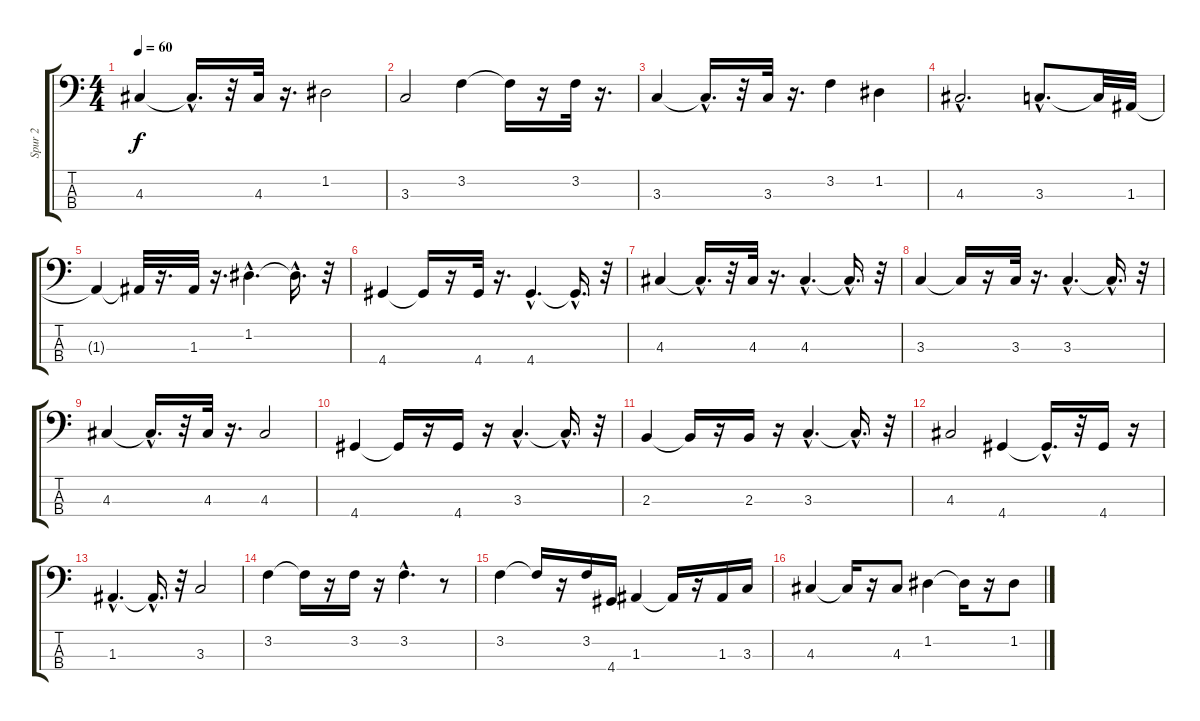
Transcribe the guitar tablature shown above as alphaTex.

\track ("Spur 2" "Spur 2") {instrument electricbassfinger}
\staff {score tabs}
\tuning (G2 D2 A1 E1) {hide}
\ts (4 4)
\tempo 60
\clef f4
\ks c
4.3.4{dy f} 4.3{hac t}.16{d} r.32 4.3.32 r.16{d} 1.2.2 |
3.3.2 3.2.4 3.2{t}.16 r.16 3.2.32 r.16{d} |
3.3.4 3.3{hac t}.16{d} r.32 3.3.32 r.16{d} 3.2.4 1.2.4 |
4.3{hac}.2{d} 3.3{hac}.8{d} 3.3{t}.32 1.3.32 |
1.3{t}.4 1.3{t}.32 r.16{d} 1.3.32 r.16{d} 1.2{hac}.4{d} 1.2{hac t}.16{d} r.32 |
4.4.4 4.4{t}.16 r.16 4.4.32 r.16{d} 4.4{hac}.4{d} 4.4{hac t}.16{d} r.32 |
4.3.4 4.3{hac t}.16{d} r.32 4.3.32 r.16{d} 4.3{hac}.4{d} 4.3{hac t}.16{d} r.32 |
3.3.4 3.3{t}.16 r.16 3.3.32 r.16{d} 3.3{hac}.4{d} 3.3{hac t}.16{d} r.32 |
4.3.4 4.3{hac t}.16{d} r.32 4.3.32 r.16{d} 4.3.2 |
4.4.4 4.4{t}.16 r.16 4.4.16 r.16 3.3{hac}.4{d} 3.3{hac t}.16{d} r.32 |
2.3.4 2.3{t}.16 r.16 2.3.16 r.16 3.3{hac}.4{d} 3.3{hac t}.16{d} r.32 |
4.3.2 4.4.4 4.4{hac t}.16{d} r.32 4.4.16 r.16 |
1.3{hac}.4{d} 1.3{hac t}.16{d} r.32 3.3.2 |
3.2.4 3.2{t}.16 r.16 3.2.16 r.16 3.2{hac}.4{d} r.8 |
3.2.4 3.2{t}.16 r.16 3.2.16 4.4.16 1.3.4 1.3{t}.16 r.16 1.3.16 3.3.16 |
4.3.4 4.3{t}.16 r.16 4.3.8 1.2.4 1.2{t}.16 r.16 1.2.8
